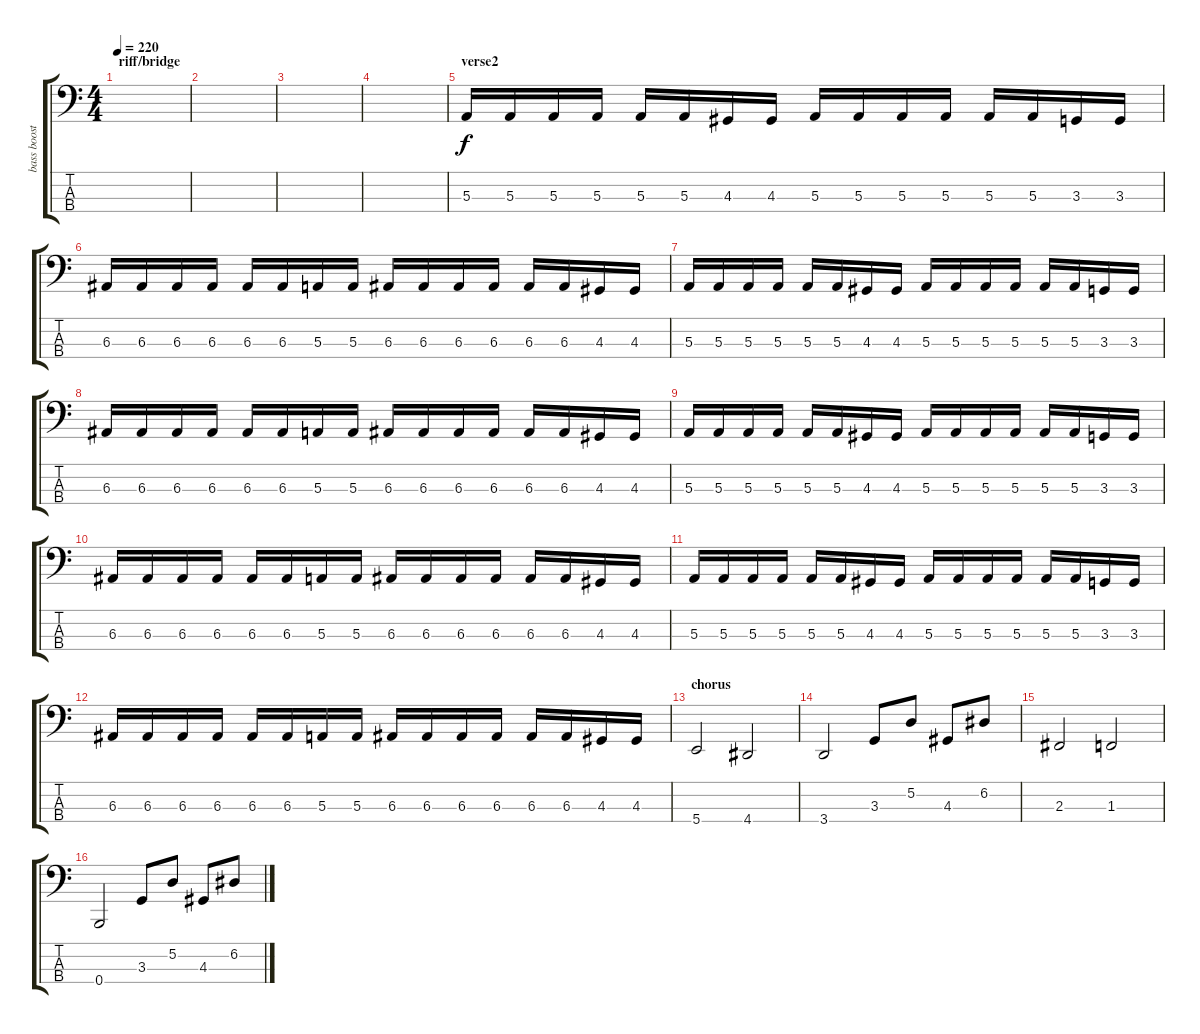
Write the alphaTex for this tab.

\track ("bass boost" "bass boost") {instrument electricbasspick}
\staff {score tabs}
\tuning (D2 A1 E1 B0) {hide}
\ts (4 4)
\section ("" "riff/bridge")
\tempo 220
\clef f4
\ks c
|
|
|
|
\section ("" "verse2")
5.3.16 5.3.16 5.3.16 5.3.16 5.3.16 5.3.16 4.3.16 4.3.16 5.3.16 5.3.16 5.3.16 5.3.16 5.3.16 5.3.16 3.3.16 3.3.16 |
6.3.16 6.3.16 6.3.16 6.3.16 6.3.16 6.3.16 5.3.16 5.3.16 6.3.16 6.3.16 6.3.16 6.3.16 6.3.16 6.3.16 4.3.16 4.3.16 |
5.3.16 5.3.16 5.3.16 5.3.16 5.3.16 5.3.16 4.3.16 4.3.16 5.3.16 5.3.16 5.3.16 5.3.16 5.3.16 5.3.16 3.3.16 3.3.16 |
6.3.16 6.3.16 6.3.16 6.3.16 6.3.16 6.3.16 5.3.16 5.3.16 6.3.16 6.3.16 6.3.16 6.3.16 6.3.16 6.3.16 4.3.16 4.3.16 |
5.3.16 5.3.16 5.3.16 5.3.16 5.3.16 5.3.16 4.3.16 4.3.16 5.3.16 5.3.16 5.3.16 5.3.16 5.3.16 5.3.16 3.3.16 3.3.16 |
6.3.16 6.3.16 6.3.16 6.3.16 6.3.16 6.3.16 5.3.16 5.3.16 6.3.16 6.3.16 6.3.16 6.3.16 6.3.16 6.3.16 4.3.16 4.3.16 |
5.3.16 5.3.16 5.3.16 5.3.16 5.3.16 5.3.16 4.3.16 4.3.16 5.3.16 5.3.16 5.3.16 5.3.16 5.3.16 5.3.16 3.3.16 3.3.16 |
6.3.16 6.3.16 6.3.16 6.3.16 6.3.16 6.3.16 5.3.16 5.3.16 6.3.16 6.3.16 6.3.16 6.3.16 6.3.16 6.3.16 4.3.16 4.3.16 |
\section ("" "chorus")
5.4.2 4.4.2 |
3.4.2 3.3.8 5.2.8 4.3.8 6.2.8 |
2.3.2 1.3.2 |
0.4.2 3.3.8 5.2.8 4.3.8 6.2.8
